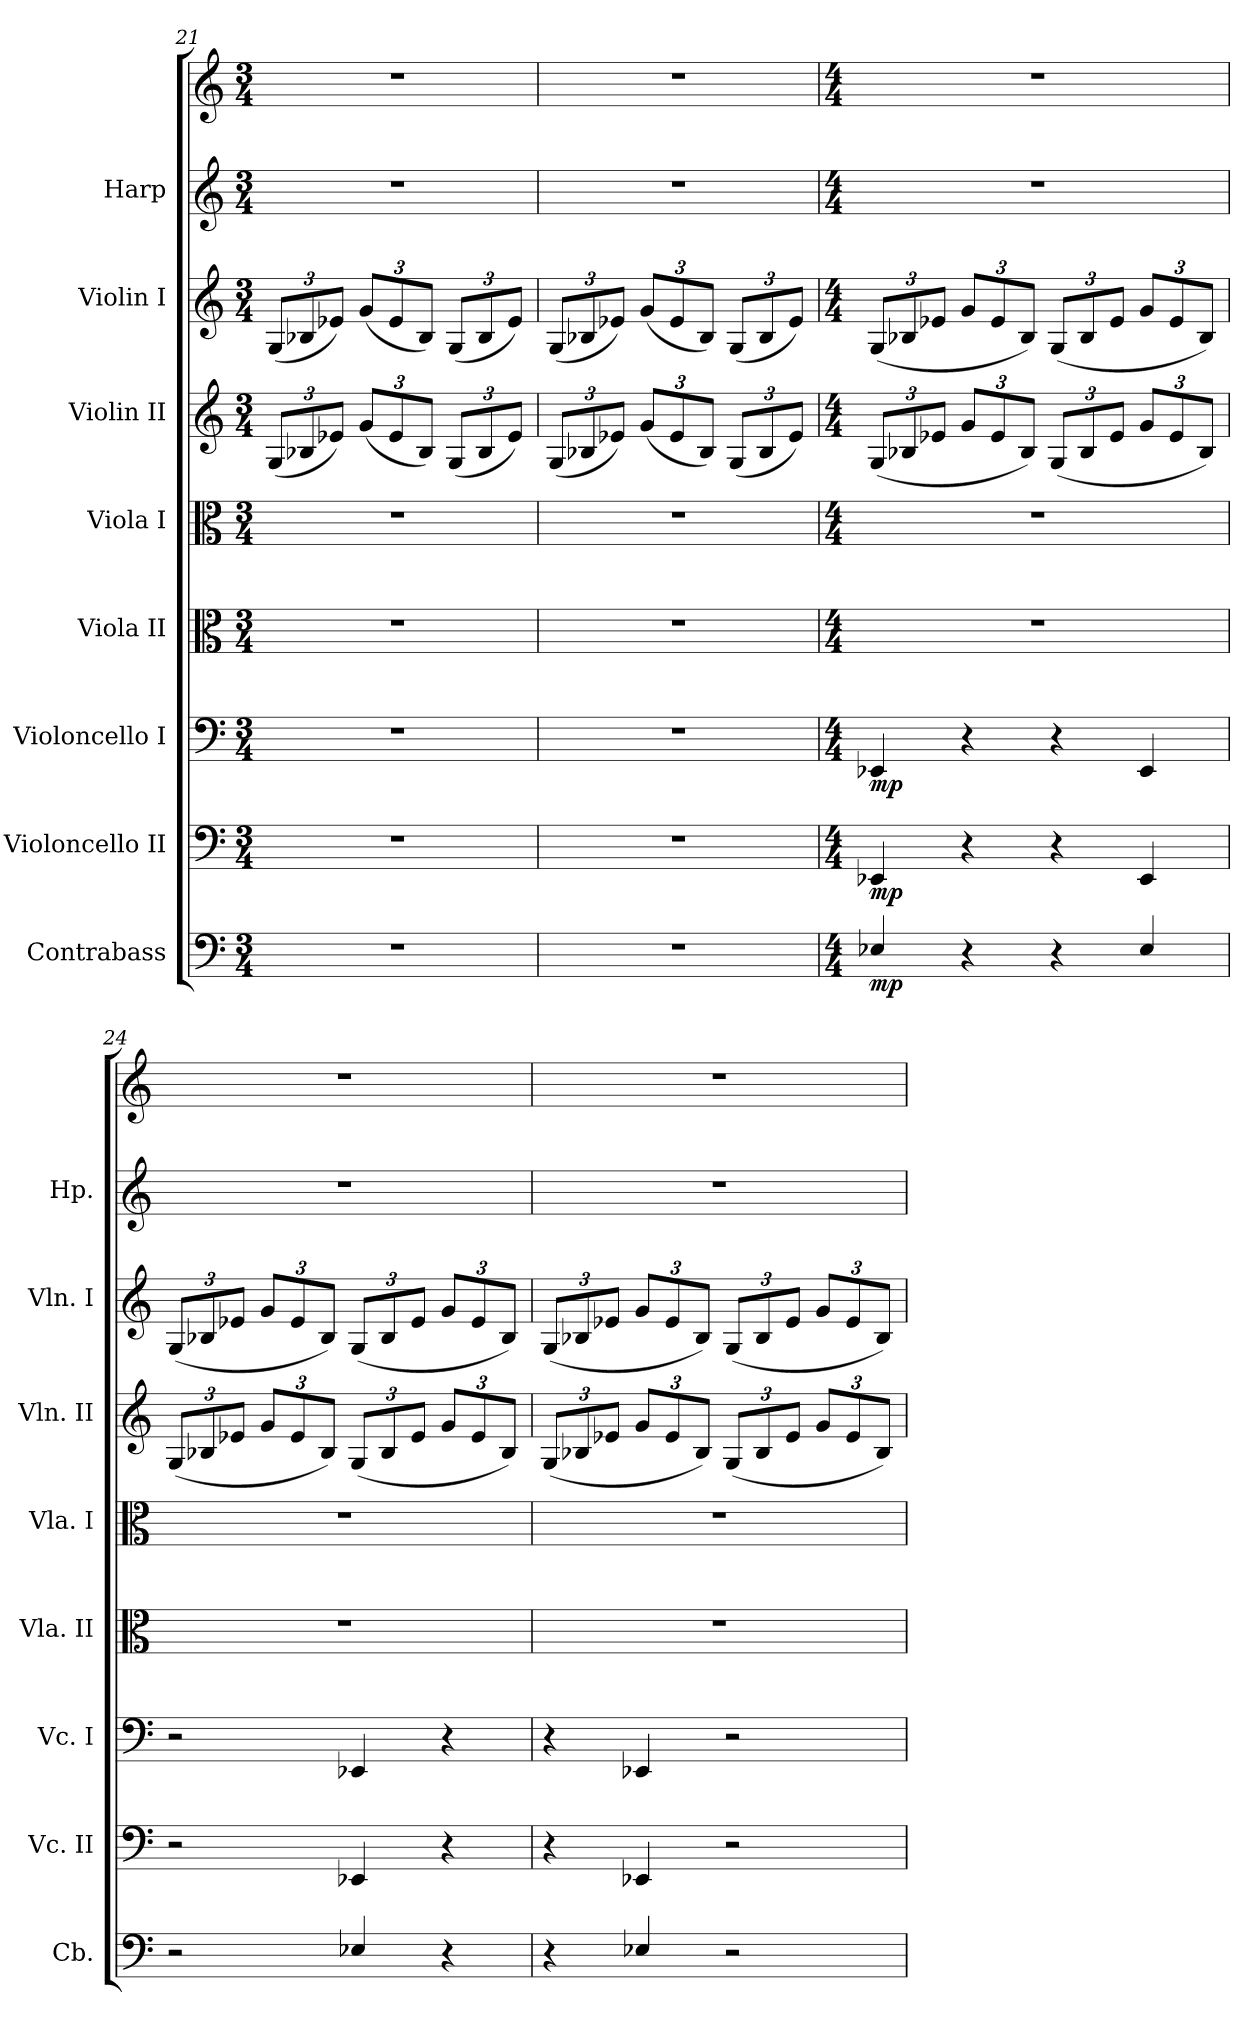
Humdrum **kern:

**kern	**dynam	**kern	**dynam	**kern	**dynam	**kern	**kern	**kern	**kern	**kern	**kern
*part8	*part8	*part7	*part7	*part6	*part6	*part5	*part4	*part3	*part2	*part1	*part1
*staff9	*staff9	*staff8	*staff8	*staff7	*staff7	*staff6	*staff5	*staff4	*staff3	*staff2	*staff1
*I"Contrabass	*	*I"Violoncello II	*	*I"Violoncello I	*	*I"Viola II	*I"Viola I	*I"Violin II	*I"Violin I	*I"Harp	*
*I'Cb.	*	*I'Vc. II	*	*I'Vc. I	*	*I'Vla. II	*I'Vla. I	*I'Vln. II	*I'Vln. I	*I'Hp.	*
*clefF4	*	*clefF4	*	*clefF4	*	*clefC3	*clefC3	*clefG2	*clefG2	*clefG2	*clefG2
*ITrd7c12	*	*	*	*	*	*	*	*	*	*	*
*k[]	*	*k[]	*	*k[]	*	*k[]	*k[]	*k[]	*k[]	*k[]	*k[]
*M3/4	*	*M3/4	*	*M3/4	*	*M3/4	*M3/4	*M3/4	*M3/4	*M3/4	*M3/4
*	*	*	*	*	*	*	*	*Xbrackettup	*Xbrackettup	*	*
=21	=21	=21	=21	=21	=21	=21	=21	=21	=21	=21	=21
2.r	.	2.r	.	2.r	.	2.r	2.r	(12G/L	(12G/L	2.r	2.r
.	.	.	.	.	.	.	.	12B-X/	12B-X/	.	.
.	.	.	.	.	.	.	.	12e-X/J)	12e-X/J)	.	.
.	.	.	.	.	.	.	.	(12g/L	(12g/L	.	.
.	.	.	.	.	.	.	.	12e-/	12e-/	.	.
.	.	.	.	.	.	.	.	12B-/J)	12B-/J)	.	.
.	.	.	.	.	.	.	.	(12G/L	(12G/L	.	.
.	.	.	.	.	.	.	.	12B-/	12B-/	.	.
.	.	.	.	.	.	.	.	12e-/J)	12e-/J)	.	.
=22	=22	=22	=22	=22	=22	=22	=22	=22	=22	=22	=22
2.r	.	2.r	.	2.r	.	2.r	2.r	(12G/L	(12G/L	2.r	2.r
.	.	.	.	.	.	.	.	12B-X/	12B-X/	.	.
.	.	.	.	.	.	.	.	12e-X/J)	12e-X/J)	.	.
.	.	.	.	.	.	.	.	(12g/L	(12g/L	.	.
.	.	.	.	.	.	.	.	12e-/	12e-/	.	.
.	.	.	.	.	.	.	.	12B-/J)	12B-/J)	.	.
.	.	.	.	.	.	.	.	(12G/L	(12G/L	.	.
.	.	.	.	.	.	.	.	12B-/	12B-/	.	.
.	.	.	.	.	.	.	.	12e-/J)	12e-/J)	.	.
=23	=23	=23	=23	=23	=23	=23	=23	=23	=23	=23	=23
*M4/4	*	*M4/4	*	*M4/4	*	*M4/4	*M4/4	*M4/4	*M4/4	*M4/4	*M4/4
!	!LO:DY:b	!	!LO:DY:b	!	!LO:DY:b	!	!	!	!	!	!
4EE-X/	mp	4EE-X/	mp	4EE-X/	mp	1r	1r	(12G/L	(12G/L	1r	1r
.	.	.	.	.	.	.	.	12B-X/	12B-X/	.	.
.	.	.	.	.	.	.	.	12e-X/J	12e-X/J	.	.
4r	.	4r	.	4r	.	.	.	12g/L	12g/L	.	.
.	.	.	.	.	.	.	.	12e-/	12e-/	.	.
.	.	.	.	.	.	.	.	12B-/J)	12B-/J)	.	.
4r	.	4r	.	4r	.	.	.	(12G/L	(12G/L	.	.
.	.	.	.	.	.	.	.	12B-/	12B-/	.	.
.	.	.	.	.	.	.	.	12e-/J	12e-/J	.	.
4EE-/	.	4EE-/	.	4EE-/	.	.	.	12g/L	12g/L	.	.
.	.	.	.	.	.	.	.	12e-/	12e-/	.	.
.	.	.	.	.	.	.	.	12B-/J)	12B-/J)	.	.
=24	=24	=24	=24	=24	=24	=24	=24	=24	=24	=24	=24
2r	.	2r	.	2r	.	1r	1r	(12G/L	(12G/L	1r	1r
.	.	.	.	.	.	.	.	12B-X/	12B-X/	.	.
.	.	.	.	.	.	.	.	12e-X/J	12e-X/J	.	.
.	.	.	.	.	.	.	.	12g/L	12g/L	.	.
.	.	.	.	.	.	.	.	12e-/	12e-/	.	.
.	.	.	.	.	.	.	.	12B-/J)	12B-/J)	.	.
4EE-X/	.	4EE-X/	.	4EE-X/	.	.	.	(12G/L	(12G/L	.	.
.	.	.	.	.	.	.	.	12B-/	12B-/	.	.
.	.	.	.	.	.	.	.	12e-/J	12e-/J	.	.
4r	.	4r	.	4r	.	.	.	12g/L	12g/L	.	.
.	.	.	.	.	.	.	.	12e-/	12e-/	.	.
.	.	.	.	.	.	.	.	12B-/J)	12B-/J)	.	.
!!LO:LB:g=z
=25	=25	=25	=25	=25	=25	=25	=25	=25	=25	=25	=25
4r	.	4r	.	4r	.	1r	1r	(12G/L	(12G/L	1r	1r
.	.	.	.	.	.	.	.	12B-X/	12B-X/	.	.
.	.	.	.	.	.	.	.	12e-X/J	12e-X/J	.	.
4EE-X/	.	4EE-X/	.	4EE-X/	.	.	.	12g/L	12g/L	.	.
.	.	.	.	.	.	.	.	12e-/	12e-/	.	.
.	.	.	.	.	.	.	.	12B-/J)	12B-/J)	.	.
2r	.	2r	.	2r	.	.	.	(12G/L	(12G/L	.	.
.	.	.	.	.	.	.	.	12B-/	12B-/	.	.
.	.	.	.	.	.	.	.	12e-/J	12e-/J	.	.
.	.	.	.	.	.	.	.	12g/L	12g/L	.	.
.	.	.	.	.	.	.	.	12e-/	12e-/	.	.
.	.	.	.	.	.	.	.	12B-/J)	12B-/J)	.	.
=	=	=	=	=	=	=	=	=	=	=	=
*-	*-	*-	*-	*-	*-	*-	*-	*-	*-	*-	*-
